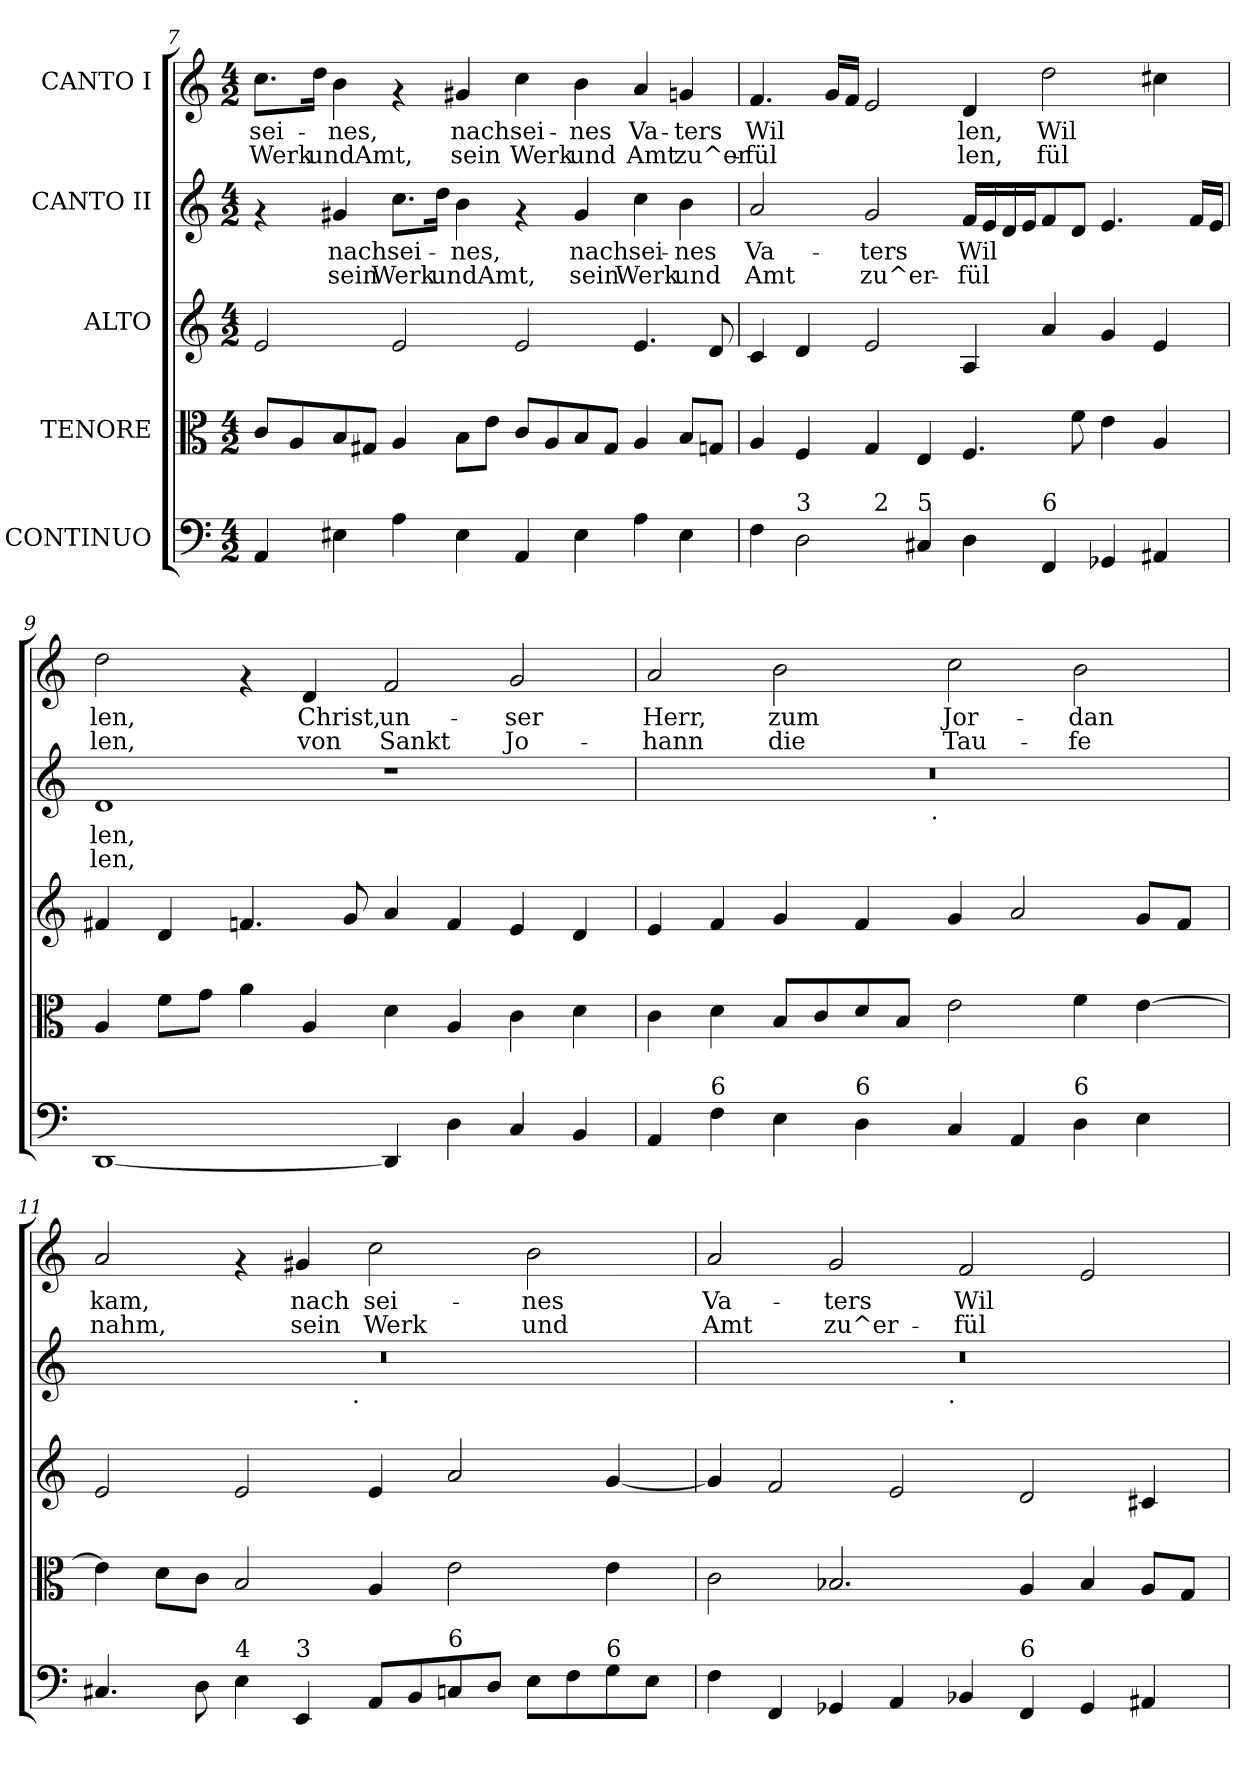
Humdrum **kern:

**kern	**kern	**kern	**kern	**text	**text	**kern	**text	**text
*part5	*part4	*part3	*part2	*part2	*part2	*part1	*part1	*part1
*staff5	*staff4	*staff3	*staff2	*staff2	*staff2	*staff1	*staff1	*staff1
*I"CONTINUO	*I"TENORE	*I"ALTO	*I"CANTO II	*	*	*I"CANTO I	*	*
!!LO:LB:g=z
*clefF4	*clefC3	*clefG2	*clefG2	*	*	*clefG2	*	*
*k[]	*k[]	*k[]	*k[]	*	*	*k[]	*	*
*C:	*C:	*C:	*C:	*	*	*C:	*	*
*M4/2	*M4/2	*M4/2	*M4/2	*	*	*M4/2	*	*
=7	=7	=7	=7	=7	=7	=7	=7	=7
!	!	!	!	!	!	!	!LO:LY:b:cj	!LO:LY:b:cj
4AA/	8c/L	2e/	4rf	.	.	8.cc\L	sei-	-Werk
.	8A/	.	.	.	.	.	.	.
!	!	!	!	!	!	!	!LO:LY:b:cj	!LO:LY:b:cj
.	.	.	.	.	.	16dd\J	.	undAmt,
!	!	!	!	!LO:LY:b:cj	!LO:LY:b:cj	!	!LO:LY:b:cj	!LO:LY:b:cj
4E#\	8B/	.	4g#X/	nach	sein	4b\	nes,	.
.	8G#X/J	.	.	.	.	.	.	.
!	!	!	!	!LO:LY:b:cj	!LO:LY:b:cj	!	!	!
4A\	4A/	2e/	8.cc\L	sei-	-Werk	4rf	.	.
!	!	!	!	!LO:LY:b:cj	!LO:LY:b:cj	!	!	!
.	.	.	16dd\J	.	undAmt,	.	.	.
!	!	!	!	!LO:LY:b:cj	!LO:LY:b:cj	!	!LO:LY:b:cj	!LO:LY:b:cj
4E#\	8B\L	.	4b\	nes,	.	4g#X/	nach	sein
.	8e\J	.	.	.	.	.	.	.
!	!	!	!	!	!	!	!LO:LY:b:cj	!LO:LY:b:cj
4AA/	8c/L	2e/	4rf	.	.	4cc\	sei-	-Werk
.	8A/	.	.	.	.	.	.	.
!	!	!	!	!LO:LY:b:cj	!LO:LY:b:cj	!	!LO:LY:b:cj	!LO:LY:b:cj
4E#\	8B/	.	4g#/	nach	sein	4b\	nes	und
.	8G#/J	.	.	.	.	.	.	.
!	!	!	!	!LO:LY:b:cj	!LO:LY:b:cj	!	!LO:LY:b:cj	!LO:LY:b:cj
4A\	4A/	4.e/	4cc\	sei-	-Werk	4a/	Va-	-Amt
!	!	!	!	!LO:LY:b:cj	!LO:LY:b:cj	!	!LO:LY:b:cj	!LO:LY:b:cj
4E#\	8B/L	.	4b\	nes	und	4gn/	ters	zu^er-
.	8Gn/J	8d/	.	.	.	.	.	.
=8	=8	=8	=8	=8	=8	=8	=8	=8
!	!	!	!	!LO:LY:b:cj	!LO:LY:b:cj	!	!LO:LY:b:cj	!LO:LY:b:cj
*^	*	*	*	*	*	*	*	*
4F\	2ryy	4A/	4c/	2a/	Va-	-Amt	4.f/	-Wil-	-fül-
!LO:TX:a:t=3	!	!	!	!	!	!	!	!	!
2D\	.	4F/	4d/	.	.	.	.	.	.
!	!	!	!	!	!	!	!	!LO:LY:b:cj	!LO:LY:b:cj
.	.	.	.	.	.	.	16g/L	--	-
!	!	!	!	!	!	!	!	!LO:LY:b:cj	!LO:LY:b:cj
.	.	.	.	.	.	.	16f/J	-	-
!	!	!	!	!	!LO:LY:b:cj	!LO:LY:b:cj	!	!LO:LY:b:cj	!LO:LY:b:cj
.	64ryy	4G/	2e/	2g/	ters	zu^er-	2e/	-	-
!	!LO:TX:a:t=2	!	!	!	!	!	!	!	!
.	1ryy	.	.	.	.	.	.	.	.
!LO:TX:a:t=5	!	!	!	!	!	!	!	!	!
4C#X/	.	4E/	.	.	.	.	.	.	.
!	!	!	!	!	!LO:LY:b:cj	!LO:LY:b:cj	!	!LO:LY:b:cj	!LO:LY:b:cj
4D\	.	4.F/	4A/	16f/L	-Wil-	-fül-	4d/	len,	len,
!	!	!	!	!	!LO:LY:b:cj	!LO:LY:b:cj	!	!	!
.	.	.	.	16e/	--	--	.	.	.
!	!	!	!	!	!LO:LY:b:cj	!LO:LY:b:cj	!	!	!
.	.	.	.	16d/	--	--	.	.	.
!	!	!	!	!	!LO:LY:b:cj	!LO:LY:b:cj	!	!	!
.	.	.	.	16e/	--	--	.	.	.
!LO:TX:a:t=6	!	!	!	!	!	!	!	!	!
!	!	!	!	!	!LO:LY:b:cj	!LO:LY:b:cj	!	!LO:LY:b:cj	!LO:LY:b:cj
4FF/	.	.	4a/	8f/	--	--	2dd\	Wil-	-fül-
!	!	!	!	!	!LO:LY:b:cj	!LO:LY:b:cj	!	!	!
.	.	8f\	.	8d/J	--	--	.	.	.
!	!	!	!	!	!LO:LY:b:cj	!LO:LY:b:cj	!	!	!
4GG-/	.	4e\	4g/	4.e/	--	--	.	.	.
.	4ryy	.	.	.	.	.	.	.	.
!	!	!	!	!	!	!	!	!LO:LY:b:cj	!LO:LY:b:cj
4AA#/	.	4A/	4e/	.	.	.	4cc#X\	--	--
.	8...ryy	.	.	.	.	.	.	.	.
!	!	!	!	!	!LO:LY:b:cj	!LO:LY:b:cj	!	!	!
.	.	.	.	16f/L	--	--	.	.	.
!	!	!	!	!	!LO:LY:b:cj	!LO:LY:b:cj	!	!	!
.	.	.	.	16e/J	--	--	.	.	.
!!LO:PB:g=z
=9	=9	=9	=9	=9	=9	=9	=9	=9	=9
!	!	!	!	!	!LO:LY:b:cj	!LO:LY:b:cj	!	!LO:LY:b:cj	!LO:LY:b:cj
*v	*v	*	*	*	*	*	*	*	*
[<1DD	4A/	4f#X/	1d	-len,	len,	2dd\	-len,	len,
.	8f\L	4d/	.	.	.	.	.	.
.	8g\J	.	.	.	.	.	.	.
.	4a\	4.fn/	.	.	.	4rf	.	.
!	!	!	!	!	!	!	!LO:LY:b:cj	!LO:LY:b:cj
.	4A/	.	.	.	.	4d/	Christ,	von
.	.	8g/	.	.	.	.	.	.
!	!	!	!	!	!	!	!LO:LY:b:cj	!LO:LY:b:cj
4DD/]	4d\	4a/	1r	.	.	2f/	un-	-Sankt
4D\	4A/	4f/	.	.	.	.	.	.
!	!	!	!	!	!	!	!LO:LY:b:cj	!LO:LY:b:cj
4C/	4c\	4e/	.	.	.	2g/	ser	Jo-
4BB/	4d\	4d/	.	.	.	.	.	.
=10	=10	=10	=10	=10	=10	=10	=10	=10
!	!	!	!	!	!	!	!LO:LY:b:cj	!LO:LY:b:cj
*	*	*	*^	*	*	*	*	*
4AA/	4c\	4e/	0r	2ryy	.	.	2a/	-Herr,	hann
!LO:TX:a:t=6	!	!	!	!	!	!	!	!	!
4F\	4d\	4f/	.	.	.	.	.	.	.
!	!	!	!	!	!	!	!	!LO:LY:b:cj	!LO:LY:b:cj
4E\	8B/L	4g/	.	4...ryy	.	.	2b\	zum	die
.	8c/	.	.	.	.	.	.	.	.
!LO:TX:a:t=6	!	!	!	!	!	!	!	!	!
4D\	8d/	4f/	.	.	.	.	.	.	.
.	8B/J	.	.	.	.	.	.	.	.
!	!	!	!	!LO:TX:b:t=.	!	!	!	!	!
.	.	.	.	1ryy	.	.	.	.	.
!	!	!	!	!	!	!	!	!LO:LY:b:cj	!LO:LY:b:cj
4C/	2e\	4g/	.	.	.	.	2cc\	Jor-	-Tau-
4AA/	.	2a/	.	.	.	.	.	.	.
!LO:TX:a:t=6	!	!	!	!	!	!	!	!	!
!	!	!	!	!	!	!	!	!LO:LY:b:cj	!LO:LY:b:cj
4D\	4f\	.	.	.	.	.	2b\	-dan	fe
4E\	[>4e\	8g/L	.	.	.	.	.	.	.
.	.	8f/J	.	.	.	.	.	.	.
.	.	.	.	32ryy	.	.	.	.	.
=11	=11	=11	=11	=11	=11	=11	=11	=11	=11
!	!	!	!	!	!	!	!	!LO:LY:b:cj	!LO:LY:b:cj
4.C#X/	4e\]	2e/	0r	2ryy	.	.	2a/	kam,	nahm,
.	8d\L	.	.	.	.	.	.	.	.
8D\	8c\J	.	.	.	.	.	.	.	.
!LO:TX:a:t=4	!	!	!	!	!	!	!	!	!
4E\	2B/	2e/	.	4...ryy	.	.	4rf	.	.
!LO:TX:a:t=3	!	!	!	!	!	!	!	!	!
!	!	!	!	!	!	!	!	!LO:LY:b:cj	!LO:LY:b:cj
4EE/	.	.	.	.	.	.	4g#X/	nach	sein
!	!	!	!	!LO:TX:b:t=.	!	!	!	!	!
.	.	.	.	1ryy	.	.	.	.	.
!	!	!	!	!	!	!	!	!LO:LY:b:cj	!LO:LY:b:cj
8AA/L	4A/	4e/	.	.	.	.	2cc\	sei-	-Werk
8BB/	.	.	.	.	.	.	.	.	.
!LO:TX:a:t=6	!	!	!	!	!	!	!	!	!
8Cn/	2e\	2a/	.	.	.	.	.	.	.
8D/J	.	.	.	.	.	.	.	.	.
!	!	!	!	!	!	!	!	!LO:LY:b:cj	!LO:LY:b:cj
8E\L	.	.	.	.	.	.	2b\	nes	und
8F\	.	.	.	.	.	.	.	.	.
!LO:TX:a:t=6	!	!	!	!	!	!	!	!	!
8G\	4e\	[<4g/	.	.	.	.	.	.	.
8E\J	.	.	.	.	.	.	.	.	.
.	.	.	.	32ryy	.	.	.	.	.
!!LO:LB:g=z
=12	=12	=12	=12	=12	=12	=12	=12	=12	=12
!	!	!	!	!	!	!	!	!LO:LY:b:cj	!LO:LY:b:cj
4F\	2c\	4g/]	0r	2ryy	.	.	2a/	Va-	-Amt
4FF/	.	2f/	.	.	.	.	.	.	.
!	!	!	!	!	!	!	!	!LO:LY:b:cj	!LO:LY:b:cj
4GG-/	2.B-X/	.	.	4ryy	.	.	2g/	ters	zu^er-
4AA/	.	2e/	.	8...ryy	.	.	.	.	.
!	!	!	!	!LO:TX:b:t=.	!	!	!	!	!
.	.	.	.	1ryy	.	.	.	.	.
!	!	!	!	!	!	!	!	!LO:LY:b:cj	!LO:LY:b:cj
4BB-X/	.	.	.	.	.	.	2f/	-Wil-	-fül-
!LO:TX:a:t=6	!	!	!	!	!	!	!	!	!
4FF/	4A/	2d/	.	.	.	.	.	.	.
!	!	!	!	!	!	!	!	!LO:LY:b:cj	!LO:LY:b:cj
4GG-/	4B-/	.	.	.	.	.	2e/	--	--
4AA#/	8A/L	4c#X/	.	.	.	.	.	.	.
.	8G/J	.	.	.	.	.	.	.	.
.	.	.	.	64ryy	.	.	.	.	.
*	*	*	*v	*v	*	*	*	*	*
=	=	=	=	=	=	=	=	=
*-	*-	*-	*-	*-	*-	*-	*-	*-
